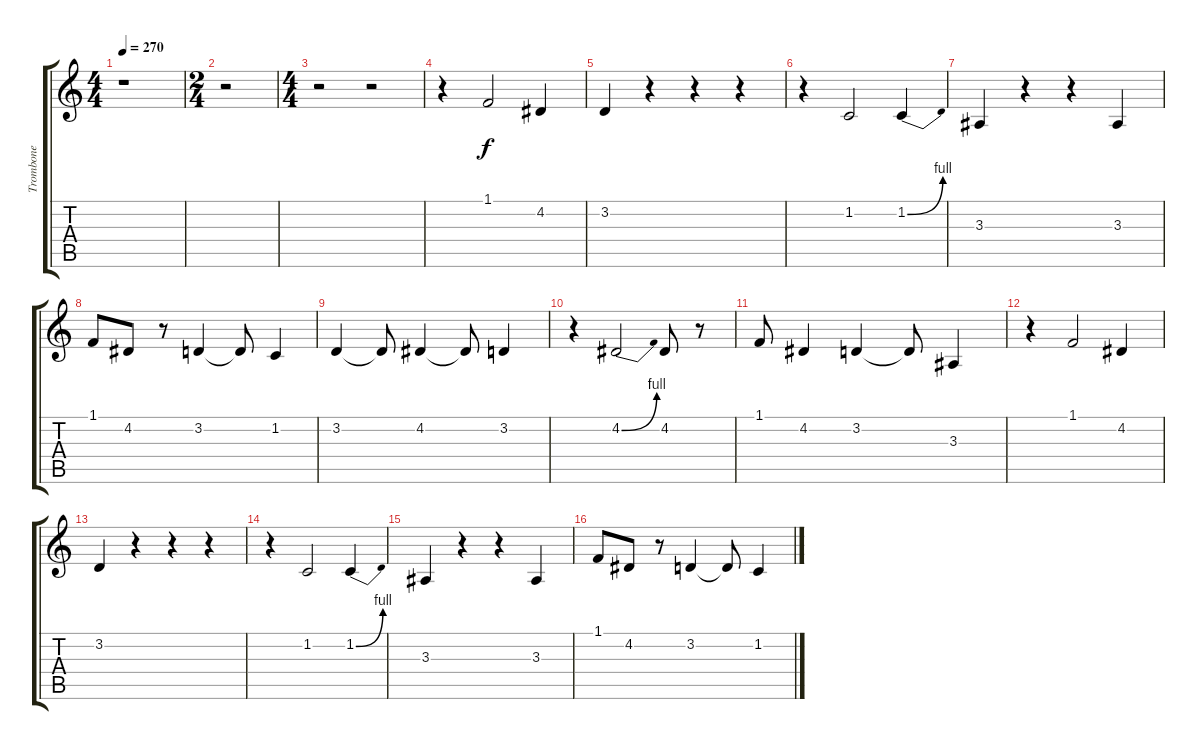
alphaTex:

\track ("Trombone" "Trombone") {instrument trombone}
\staff {score tabs}
\tuning (E4 B3 G3 D3 A2 E2) {hide}
\ts (4 4)
\tempo 270
\clef g2
\ks c
r.1{dy f} |
\ts (2 4)
r.2 |
\ts (4 4)
r.2 r.2 |
r.4 1.1.2 4.2.4 |
3.2.4 r.4 r.4 r.4 |
r.4 1.2.2 1.2{be (bend 0 0 60 4)}.4 |
3.3.4 r.4 r.4 3.3.4 |
1.1.8 4.2.8 r.8 3.2.4 3.2{t}.8 1.2.4 |
3.2.4 3.2{t}.8 4.2.4 4.2{t}.8 3.2.4 |
r.4 4.2{be (bend 0 0 60 4)}.2 4.2.8 r.8 |
1.1.8 4.2.4 3.2.4 3.2{t}.8 3.3.4 |
r.4 1.1.2 4.2.4 |
3.2.4 r.4 r.4 r.4 |
r.4 1.2.2 1.2{be (bend 0 0 60 4)}.4 |
3.3.4 r.4 r.4 3.3.4 |
1.1.8 4.2.8 r.8 3.2.4 3.2{t}.8 1.2.4
